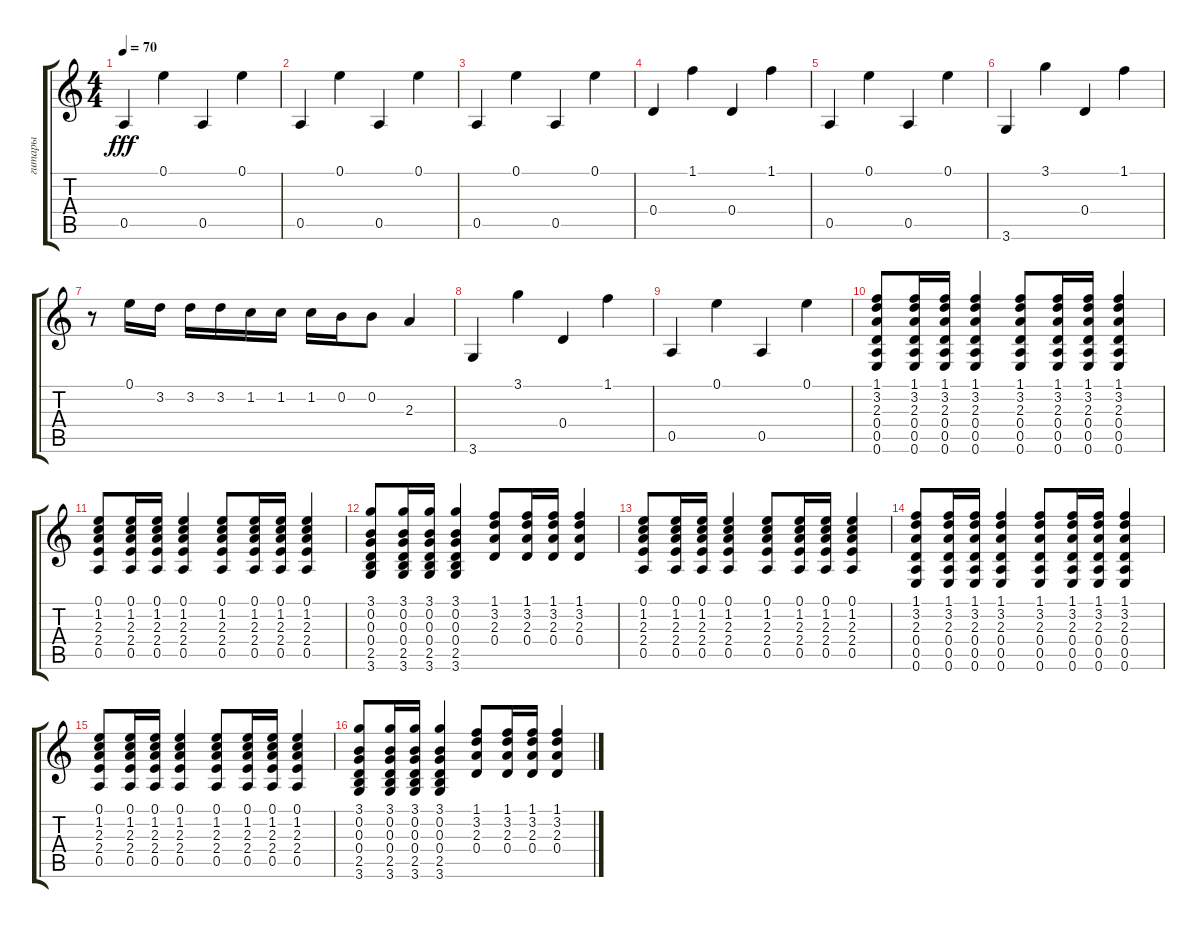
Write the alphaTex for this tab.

\track ("гитары" "гитары") {instrument acousticguitarsteel}
\staff {score tabs}
\tuning (E4 B3 G3 D3 A2 E2) {hide}
\ts (4 4)
\tempo 70
\clef g2
\ks c
0.5.4{dy fff} 0.1.4 0.5.4 0.1.4 |
0.5.4 0.1.4 0.5.4 0.1.4 |
0.5.4 0.1.4 0.5.4 0.1.4 |
0.4.4 1.1.4 0.4.4 1.1.4 |
0.5.4 0.1.4 0.5.4 0.1.4 |
3.6.4 3.1.4 0.4.4 1.1.4 |
r.8 0.1.16 3.2.16 3.2.16 3.2.16 1.2.16 1.2.16 1.2.16 0.2.16 0.2.8 2.3.4 |
3.6.4 3.1.4 0.4.4 1.1.4 |
0.5.4 0.1.4 0.5.4 0.1.4 |
(1.1 3.2 2.3 0.4 0.5 0.6).8{balance 16} (1.1 3.2 2.3 0.4 0.5 0.6).16 (1.1 3.2 2.3 0.4 0.5 0.6).16 (1.1 3.2 2.3 0.4 0.5 0.6).4 (1.1 3.2 2.3 0.4 0.5 0.6).8 (1.1 3.2 2.3 0.4 0.5 0.6).16 (1.1 3.2 2.3 0.4 0.5 0.6).16 (1.1 3.2 2.3 0.4 0.5 0.6).4 |
(0.1 1.2 2.3 2.4 0.5).8 (0.1 1.2 2.3 2.4 0.5).16 (0.1 1.2 2.3 2.4 0.5).16 (0.1 1.2 2.3 2.4 0.5).4 (0.1 1.2 2.3 2.4 0.5).8 (0.1 1.2 2.3 2.4 0.5).16 (0.1 1.2 2.3 2.4 0.5).16 (0.1 1.2 2.3 2.4 0.5).4 |
(3.1 0.2 0.3 0.4 2.5 3.6).8 (3.1 0.2 0.3 0.4 2.5 3.6).16 (3.1 0.2 0.3 0.4 2.5 3.6).16 (3.1 0.2 0.3 0.4 2.5 3.6).4 (1.1 3.2 2.3 0.4).8 (1.1 3.2 2.3 0.4).16 (1.1 3.2 2.3 0.4).16 (1.1 3.2 2.3 0.4).4 |
(0.1 1.2 2.3 2.4 0.5).8 (0.1 1.2 2.3 2.4 0.5).16 (0.1 1.2 2.3 2.4 0.5).16 (0.1 1.2 2.3 2.4 0.5).4 (0.1 1.2 2.3 2.4 0.5).8 (0.1 1.2 2.3 2.4 0.5).16 (0.1 1.2 2.3 2.4 0.5).16 (0.1 1.2 2.3 2.4 0.5).4 |
(1.1 3.2 2.3 0.4 0.5 0.6).8 (1.1 3.2 2.3 0.4 0.5 0.6).16 (1.1 3.2 2.3 0.4 0.5 0.6).16 (1.1 3.2 2.3 0.4 0.5 0.6).4 (1.1 3.2 2.3 0.4 0.5 0.6).8 (1.1 3.2 2.3 0.4 0.5 0.6).16 (1.1 3.2 2.3 0.4 0.5 0.6).16 (1.1 3.2 2.3 0.4 0.5 0.6).4 |
(0.1 1.2 2.3 2.4 0.5).8 (0.1 1.2 2.3 2.4 0.5).16 (0.1 1.2 2.3 2.4 0.5).16 (0.1 1.2 2.3 2.4 0.5).4 (0.1 1.2 2.3 2.4 0.5).8 (0.1 1.2 2.3 2.4 0.5).16 (0.1 1.2 2.3 2.4 0.5).16 (0.1 1.2 2.3 2.4 0.5).4 |
(3.1 0.2 0.3 0.4 2.5 3.6).8 (3.1 0.2 0.3 0.4 2.5 3.6).16 (3.1 0.2 0.3 0.4 2.5 3.6).16 (3.1 0.2 0.3 0.4 2.5 3.6).4 (1.1 3.2 2.3 0.4).8 (1.1 3.2 2.3 0.4).16 (1.1 3.2 2.3 0.4).16 (1.1 3.2 2.3 0.4).4
